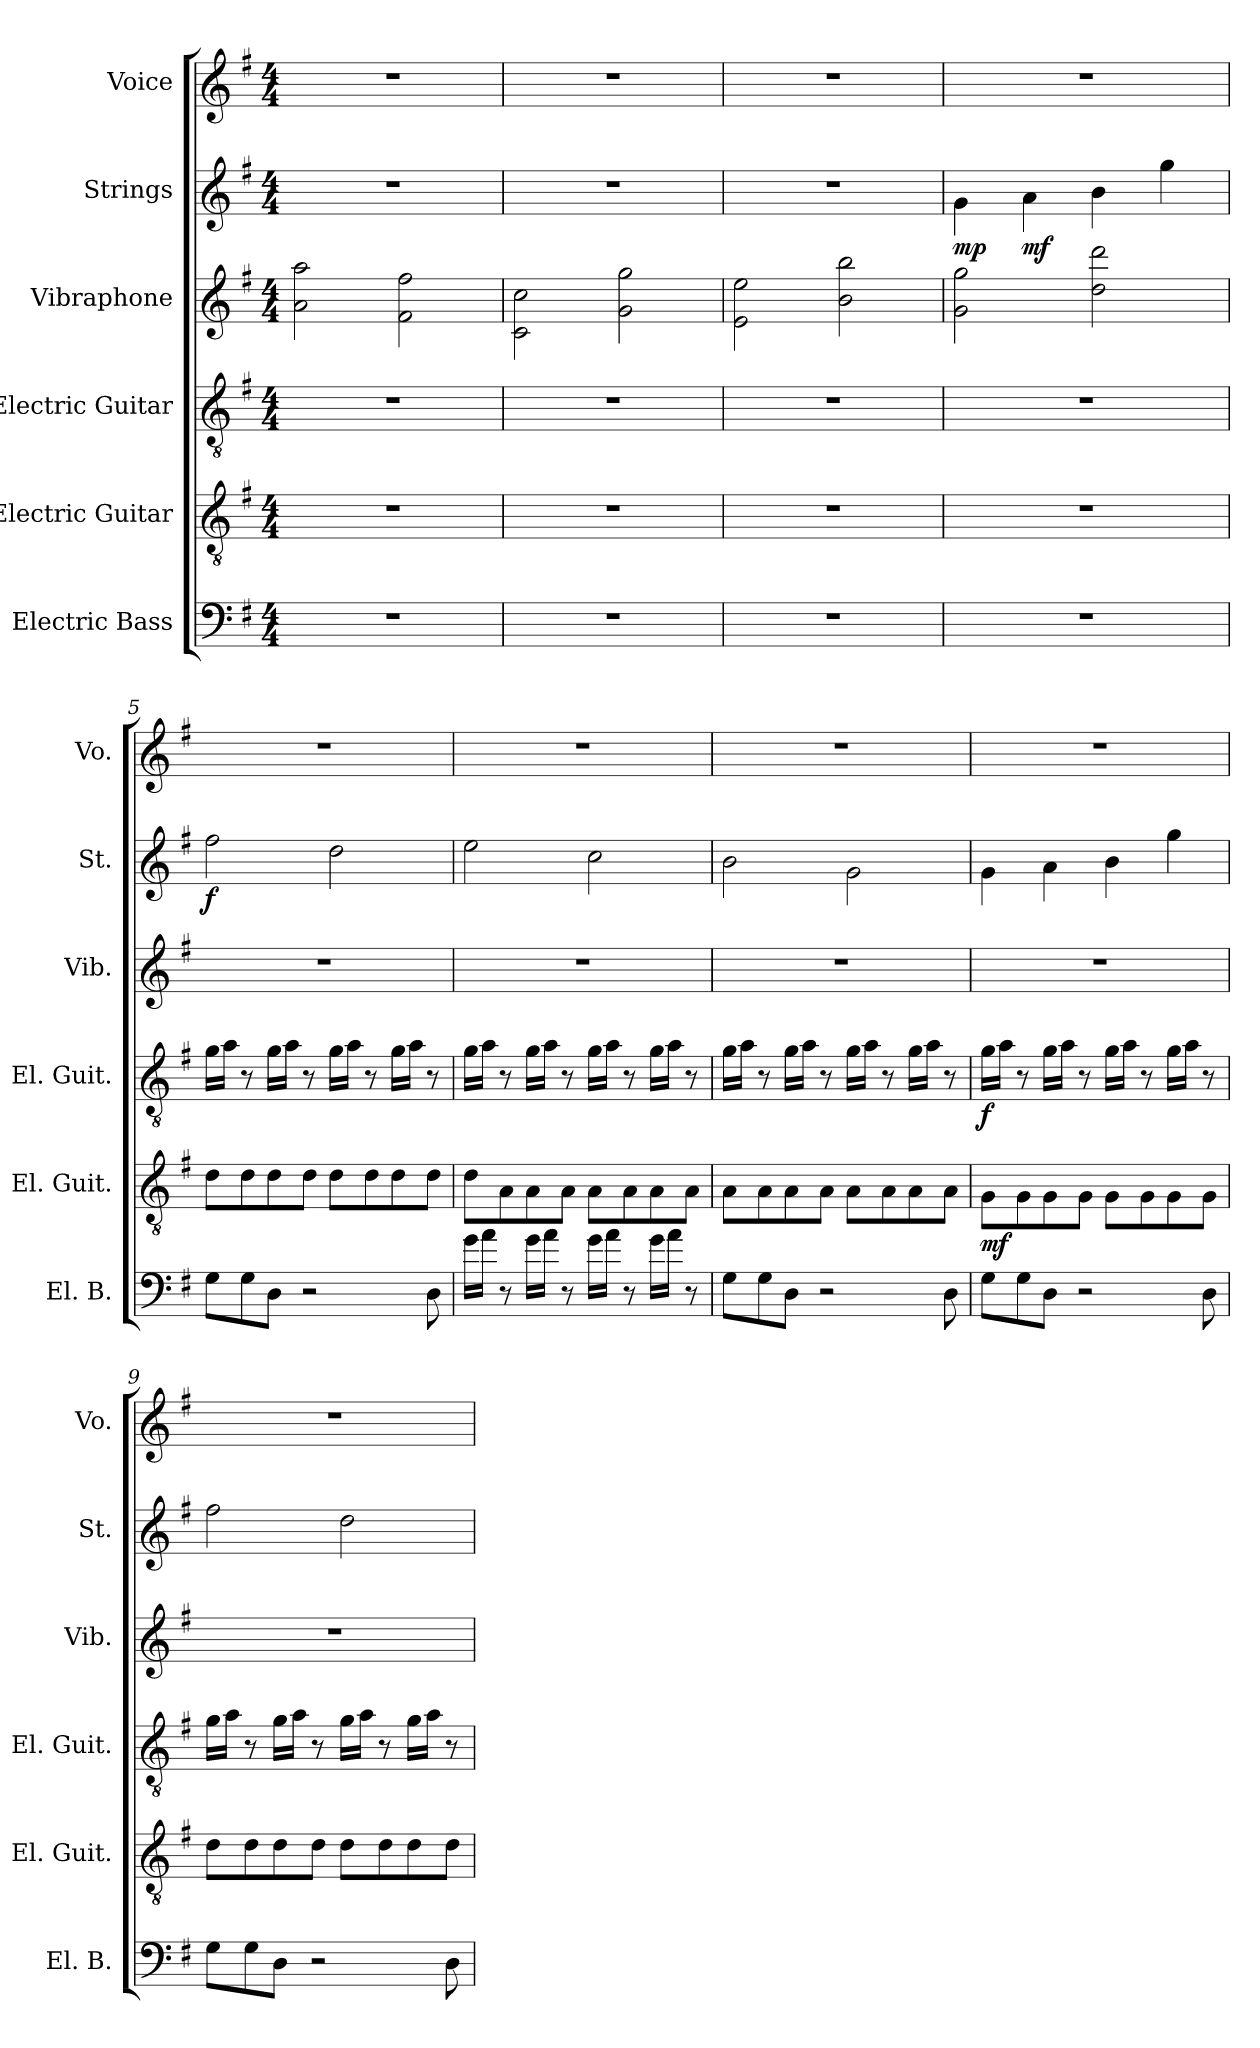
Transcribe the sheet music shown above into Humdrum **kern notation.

**kern	**kern	**dynam	**kern	**dynam	**kern	**kern	**dynam	**kern	**dynam
*part6	*part5	*part5	*part4	*part4	*part3	*part2	*part2	*part1	*part1
*staff6	*staff5	*staff5	*staff4	*staff4	*staff3	*staff2	*staff2	*staff1	*staff1
*I"Electric Bass	*I"Electric Guitar	*	*I"Electric Guitar	*	*I"Vibraphone	*I"Strings	*	*I"Voice	*
*I'El. B.	*I'El. Guit.	*	*I'El. Guit.	*	*I'Vib.	*I'St.	*	*I'Vo.	*
*clefF4	*clefGv2	*	*clefGv2	*	*clefG2	*clefG2	*	*clefG2	*
*k[f#]	*k[f#]	*	*k[f#]	*	*k[f#]	*k[f#]	*	*k[f#]	*
*M4/4	*M4/4	*	*M4/4	*	*M4/4	*M4/4	*	*M4/4	*
=1	=1	=1	=1	=1	=1	=1	=1	=1	=1
!	!	!	!	!	!	!	!	!	!LO:DY:a
1r	1r	.	1r	.	2a\ 2aa\	1r	.	1r	M.M. = 125
.	.	.	.	.	2f#\ 2ff#\	.	.	.	.
=2	=2	=2	=2	=2	=2	=2	=2	=2	=2
1r	1r	.	1r	.	2c\ 2cc\	1r	.	1r	.
.	.	.	.	.	2g\ 2gg\	.	.	.	.
=3	=3	=3	=3	=3	=3	=3	=3	=3	=3
1r	1r	.	1r	.	2e\ 2ee\	1r	.	1r	.
.	.	.	.	.	2b\ 2bb\	.	.	.	.
=4	=4	=4	=4	=4	=4	=4	=4	=4	=4
!	!	!	!	!	!	!	!LO:DY:b	!	!
1r	1r	.	1r	.	2g\ 2gg\	4g\	mp	1r	.
!	!	!	!	!	!	!	!LO:DY:b	!	!
.	.	.	.	.	.	4a\	mf	.	.
.	.	.	.	.	2dd\ 2ddd\	4b\	.	.	.
.	.	.	.	.	.	4gg\	.	.	.
=5	=5	=5	=5	=5	=5	=5	=5	=5	=5
!	!	!	!	!	!	!	!LO:DY:b	!	!
8G\L	8d\L	.	16g\LL	.	1r	2ff#\	f	1r	.
.	.	.	16a\JJ	.	.	.	.	.	.
8G\	8d\	.	8r	.	.	.	.	.	.
8D\J	8d\	.	16g\LL	.	.	.	.	.	.
.	.	.	16a\JJ	.	.	.	.	.	.
2r	8d\J	.	8r	.	.	.	.	.	.
.	8d\L	.	16g\LL	.	.	2dd\	.	.	.
.	.	.	16a\JJ	.	.	.	.	.	.
.	8d\	.	8r	.	.	.	.	.	.
.	8d\	.	16g\LL	.	.	.	.	.	.
.	.	.	16a\JJ	.	.	.	.	.	.
8D\	8d\J	.	8r	.	.	.	.	.	.
!!LO:PB:g=z
=6	=6	=6	=6	=6	=6	=6	=6	=6	=6
16g\LL	8d\L	.	16g\LL	.	1r	2ee\	.	1r	.
16a\JJ	.	.	16a\JJ	.	.	.	.	.	.
8r	8A\	.	8r	.	.	.	.	.	.
16g\LL	8A\	.	16g\LL	.	.	.	.	.	.
16a\JJ	.	.	16a\JJ	.	.	.	.	.	.
8r	8A\J	.	8r	.	.	.	.	.	.
16g\LL	8A\L	.	16g\LL	.	.	2cc\	.	.	.
16a\JJ	.	.	16a\JJ	.	.	.	.	.	.
8r	8A\	.	8r	.	.	.	.	.	.
16g\LL	8A\	.	16g\LL	.	.	.	.	.	.
16a\JJ	.	.	16a\JJ	.	.	.	.	.	.
8r	8A\J	.	8r	.	.	.	.	.	.
=7	=7	=7	=7	=7	=7	=7	=7	=7	=7
8G\L	8A\L	.	16g\LL	.	1r	2b\	.	1r	.
.	.	.	16a\JJ	.	.	.	.	.	.
8G\	8A\	.	8r	.	.	.	.	.	.
8D\J	8A\	.	16g\LL	.	.	.	.	.	.
.	.	.	16a\JJ	.	.	.	.	.	.
2r	8A\J	.	8r	.	.	.	.	.	.
.	8A\L	.	16g\LL	.	.	2g\	.	.	.
.	.	.	16a\JJ	.	.	.	.	.	.
.	8A\	.	8r	.	.	.	.	.	.
.	8A\	.	16g\LL	.	.	.	.	.	.
.	.	.	16a\JJ	.	.	.	.	.	.
8D\	8A\J	.	8r	.	.	.	.	.	.
=8	=8	=8	=8	=8	=8	=8	=8	=8	=8
!	!	!LO:DY:b	!	!LO:DY:b	!	!	!	!	!
8G\L	8G\L	mf	16g\LL	f	1r	4g\	.	1r	.
.	.	.	16a\JJ	.	.	.	.	.	.
8G\	8G\	.	8r	.	.	.	.	.	.
8D\J	8G\	.	16g\LL	.	.	4a\	.	.	.
.	.	.	16a\JJ	.	.	.	.	.	.
2r	8G\J	.	8r	.	.	.	.	.	.
.	8G\L	.	16g\LL	.	.	4b\	.	.	.
.	.	.	16a\JJ	.	.	.	.	.	.
.	8G\	.	8r	.	.	.	.	.	.
.	8G\	.	16g\LL	.	.	4gg\	.	.	.
.	.	.	16a\JJ	.	.	.	.	.	.
8D\	8G\J	.	8r	.	.	.	.	.	.
!!LO:LB:g=z
=9	=9	=9	=9	=9	=9	=9	=9	=9	=9
8G\L	8d\L	.	16g\LL	.	1r	2ff#\	.	1r	.
.	.	.	16a\JJ	.	.	.	.	.	.
8G\	8d\	.	8r	.	.	.	.	.	.
8D\J	8d\	.	16g\LL	.	.	.	.	.	.
.	.	.	16a\JJ	.	.	.	.	.	.
2r	8d\J	.	8r	.	.	.	.	.	.
.	8d\L	.	16g\LL	.	.	2dd\	.	.	.
.	.	.	16a\JJ	.	.	.	.	.	.
.	8d\	.	8r	.	.	.	.	.	.
.	8d\	.	16g\LL	.	.	.	.	.	.
.	.	.	16a\JJ	.	.	.	.	.	.
8D\	8d\J	.	8r	.	.	.	.	.	.
=	=	=	=	=	=	=	=	=	=
*-	*-	*-	*-	*-	*-	*-	*-	*-	*-
